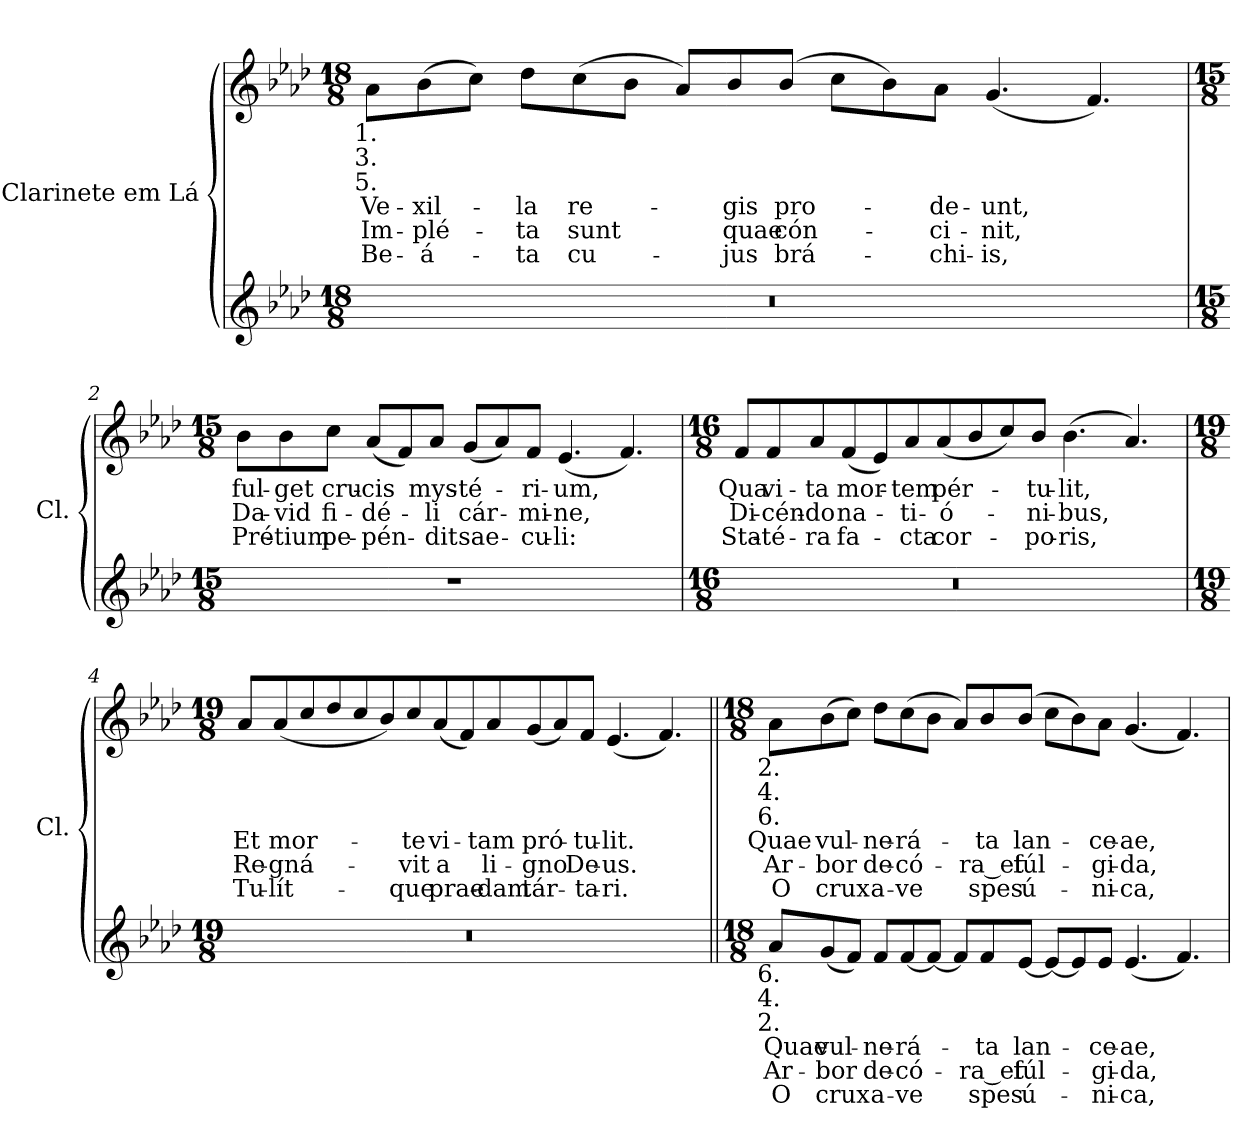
**kern	**text	**text	**text	**kern	**text	**text	**text
*part2	*part2	*part2	*part2	*part1	*part1	*part1	*part1
*staff2	*staff2	*staff2	*staff2	*staff1	*staff1	*staff1	*staff1
*I"Clarinete em Lá	*	*	*	*I"Clarinete em Lá	*	*	*
*I'Cl.	*	*	*	*I'Cl.	*	*	*
!!LO:PB:g=z
*clefG2	*	*	*	*clefG2	*	*	*
*ITrd2c3	*	*	*	*ITrd2c3	*	*	*
*k[b-]	*	*	*	*k[b-]	*	*	*
*d:	*	*	*	*d:	*	*	*
*M18/8	*	*	*	*M18/8	*	*	*
*MM66	*	*	*	*MM66	*	*	*
=1	=1	=1	=1	=1	=1	=1	=1
!LO:N:vis=1	!	!	!	!	!	!	!
!	!	!	!	!LO:TX:b:cj:t=1.	!	!	!
!	!	!	!	!LO:TX:b:cj:t=3.	!	!	!
!	!	!	!	!LO:TX:b:cj:t=5.	!	!	!
!	!	!	!	!	!LO:LY:b:color=#000000	!LO:LY:b:color=#000000	!LO:LY:b:color=#000000
4%9r	.	.	.	8fi\L	Ve-	Im-	Be-
!	!	!	!	!	!LO:LY:b:color=#000000	!LO:LY:b:color=#000000	!LO:LY:b:color=#000000
.	.	.	.	(8gi\	-xil-	-plé-	-á-
.	.	.	.	8ai\J)	.	.	.
!	!	!	!	!	!LO:LY:b:color=#000000	!LO:LY:b:color=#000000	!LO:LY:b:color=#000000
.	.	.	.	8b-i\L	-la	-ta	-ta
!	!	!	!	!	!LO:LY:b:color=#000000	!LO:LY:b:color=#000000	!LO:LY:b:color=#000000
.	.	.	.	(8ai\	re-	sunt	cu-
.	.	.	.	8gi\J	.	.	.
.	.	.	.	8fi/L)	.	.	.
!	!	!	!	!	!LO:LY:b:color=#000000	!LO:LY:b:color=#000000	!LO:LY:b:color=#000000
.	.	.	.	8gi/	-gis	quae	-jus
!	!	!	!	!	!LO:LY:b:color=#000000	!LO:LY:b:color=#000000	!LO:LY:b:color=#000000
.	.	.	.	(8gi/J	pro-	cón-	brá-
.	.	.	.	8ai\L	.	.	.
.	.	.	.	8gi\)	.	.	.
!	!	!	!	!	!LO:LY:b:color=#000000	!LO:LY:b:color=#000000	!LO:LY:b:color=#000000
.	.	.	.	8fi\J	-de-	-ci-	-chi-
!	!	!	!	!	!LO:LY:b:color=#000000	!LO:LY:b:color=#000000	!LO:LY:b:color=#000000
.	.	.	.	(4.ei/	-unt,	-nit,	-is,
.	.	.	.	4.di/)	.	.	.
=2'	=2'	=2'	=2'	=2'	=2'	=2'	=2'
*M15/8	*	*	*	*M15/8	*	*	*
!LO:N:vis=1	!	!	!	!	!	!	!
!	!	!	!	!	!LO:LY:b:color=#000000	!LO:LY:b:color=#000000	!LO:LY:b:color=#000000
1...r	.	.	.	8gi\L	ful-	Da-	Pré-
!	!	!	!	!	!LO:LY:b:color=#000000	!LO:LY:b:color=#000000	!LO:LY:b:color=#000000
.	.	.	.	8gi\	-get	-vid	-tium
!	!	!	!	!	!LO:LY:b:color=#000000	!LO:LY:b:color=#000000	!LO:LY:b:color=#000000
.	.	.	.	8ai\J	cru-	fi-	pe-
!	!	!	!	!	!LO:LY:b:color=#000000	!LO:LY:b:color=#000000	!LO:LY:b:color=#000000
.	.	.	.	(8fi/L	-cis	-dé-	-pén-
.	.	.	.	8di/)	.	.	.
!	!	!	!	!	!LO:LY:b:color=#000000	!LO:LY:b:color=#000000	!LO:LY:b:color=#000000
.	.	.	.	8fi/J	mys-	-li	-dit
!	!	!	!	!	!LO:LY:b:color=#000000	!LO:LY:b:color=#000000	!LO:LY:b:color=#000000
.	.	.	.	(8ei/L	-té-	cár-	sae-
.	.	.	.	8fi/)	.	.	.
!	!	!	!	!	!LO:LY:b:color=#000000	!LO:LY:b:color=#000000	!LO:LY:b:color=#000000
.	.	.	.	8di/J	-ri-	-mi-	-cu-
!	!	!	!	!	!LO:LY:b:color=#000000	!LO:LY:b:color=#000000	!LO:LY:b:color=#000000
.	.	.	.	(4.ci/	-um,	-ne,	-li:
.	.	.	.	4.di/)	.	.	.
!!LO:LB:g=z
=3	=3	=3	=3	=3	=3	=3	=3
*M16/8	*	*	*	*M16/8	*	*	*
!LO:N:vis=1	!	!	!	!	!	!	!
!	!	!	!	!	!LO:LY:b:color=#000000	!LO:LY:b:color=#000000	!LO:LY:b:color=#000000
0r	.	.	.	8di/L	Qua	Di-	Sta-
!	!	!	!	!	!LO:LY:b:color=#000000	!LO:LY:b:color=#000000	!LO:LY:b:color=#000000
.	.	.	.	8di/	vi-	-cén-	-té-
!	!	!	!	!	!LO:LY:b:color=#000000	!LO:LY:b:color=#000000	!LO:LY:b:color=#000000
.	.	.	.	8fi/	-ta	-do	-ra
!	!	!	!	!	!LO:LY:b:color=#000000	!LO:LY:b:color=#000000	!LO:LY:b:color=#000000
.	.	.	.	(8di/	mor-	na-	fa-
.	.	.	.	8ci/)	.	.	.
!	!	!	!	!	!LO:LY:b:color=#000000	!LO:LY:b:color=#000000	!LO:LY:b:color=#000000
.	.	.	.	8fi/	-tem	-ti-	-cta
!	!	!	!	!	!LO:LY:b:color=#000000	!LO:LY:b:color=#000000	!LO:LY:b:color=#000000
.	.	.	.	(8fi/	pér-	-ó-	cor-
.	.	.	.	8gi/	.	.	.
.	.	.	.	8ai/)	.	.	.
!	!	!	!	!	!LO:LY:b:color=#000000	!LO:LY:b:color=#000000	!LO:LY:b:color=#000000
.	.	.	.	8gi/J	-tu-	-ni-	-po-
!	!	!	!	!	!LO:LY:b:color=#000000	!LO:LY:b:color=#000000	!LO:LY:b:color=#000000
.	.	.	.	(4.gi\	-lit,	-bus,	-ris,
.	.	.	.	4.fi/)	.	.	.
=4'	=4'	=4'	=4'	=4'	=4'	=4'	=4'
*M19/8	*	*	*	*M19/8	*	*	*
!LO:N:vis=1	!	!	!	!	!	!	!
!	!	!	!	!	!LO:LY:b:color=#000000	!LO:LY:b:color=#000000	!LO:LY:b:color=#000000
8%19r	.	.	.	8fi/L	Et	Re-	Tu-
!	!	!	!	!	!LO:LY:b:color=#000000	!LO:LY:b:color=#000000	!LO:LY:b:color=#000000
.	.	.	.	(8fi/	mor-	-gná-	-lít-
.	.	.	.	8ai/	.	.	.
.	.	.	.	8b-i/	.	.	.
.	.	.	.	8ai/	.	.	.
.	.	.	.	8gi/)	.	.	.
!	!	!	!	!	!LO:LY:b:color=#000000	!LO:LY:b:color=#000000	!LO:LY:b:color=#000000
.	.	.	.	8ai/	-te	-vit	-que
!	!	!	!	!	!LO:LY:b:color=#000000	!LO:LY:b:color=#000000	!LO:LY:b:color=#000000
.	.	.	.	(8fi/	vi-	a	prae-
.	.	.	.	8di/)	.	.	.
!	!	!	!	!	!LO:LY:b:color=#000000	!LO:LY:b:color=#000000	!LO:LY:b:color=#000000
.	.	.	.	8fi/	-tam	li-	-dam
!	!	!	!	!	!LO:LY:b:color=#000000	!LO:LY:b:color=#000000	!LO:LY:b:color=#000000
.	.	.	.	(8ei/	pró-	-gno	tár-
.	.	.	.	8fi/)	.	.	.
!	!	!	!	!	!LO:LY:b:color=#000000	!LO:LY:b:color=#000000	!LO:LY:b:color=#000000
.	.	.	.	8di/J	-tu-	De-	-ta-
!	!	!	!	!	!LO:LY:b:color=#000000	!LO:LY:b:color=#000000	!LO:LY:b:color=#000000
.	.	.	.	(4.ci/	-lit.	-us.	-ri.
.	.	.	.	4.di/)	.	.	.
!!LO:LB:g=z
=5||	=5||	=5||	=5||	=5||	=5||	=5||	=5||
*M18/8	*	*	*	*M18/8	*	*	*
!	!LO:LY:b:color=#000000	!LO:LY:b:color=#000000	!LO:LY:b:color=#000000	!	!	!	!
!	!	!	!	!LO:TX:b:cj:t=2.	!	!	!
!	!	!	!	!LO:TX:b:cj:t=4.	!	!	!
!	!	!	!	!LO:TX:b:cj:t=6.	!	!	!
!LO:TX:b:cj:t=6.	!	!	!	!	!	!	!
!LO:TX:b:cj:t=4.	!	!	!	!	!	!	!
!LO:TX:b:cj:t=2.	!	!	!	!	!	!	!
!	!	!	!	!	!LO:LY:b:color=#000000	!LO:LY:b:color=#000000	!LO:LY:b:color=#000000
8fi/L	Quae	Ar-	O	8fi\L	Quae	Ar-	O
!	!LO:LY:b:color=#000000	!LO:LY:b:color=#000000	!LO:LY:b:color=#000000	!	!	!	!
!	!	!	!	!	!LO:LY:b:color=#000000	!LO:LY:b:color=#000000	!LO:LY:b:color=#000000
(8ei/	vul-	-bor	crux	(8gi\	vul-	-bor	crux
8di/J)	.	.	.	8ai\J)	.	.	.
!	!LO:LY:b:color=#000000	!LO:LY:b:color=#000000	!LO:LY:b:color=#000000	!	!	!	!
!	!	!	!	!	!LO:LY:b:color=#000000	!LO:LY:b:color=#000000	!LO:LY:b:color=#000000
8di/L	-ne-	de-	a-	8b-i\L	-ne-	de-	a-
!	!LO:LY:b:color=#000000	!LO:LY:b:color=#000000	!LO:LY:b:color=#000000	!	!	!	!
!	!	!	!	!	!LO:LY:b:color=#000000	!LO:LY:b:color=#000000	!LO:LY:b:color=#000000
[<8di/	-rá-	-có-	-ve	(8ai\	-rá-	-có-	-ve
8di/J_<	.	.	.	8gi\J	.	.	.
8di/L]	.	.	.	8fi/L)	.	.	.
!	!LO:LY:b:color=#000000	!LO:LY:b:color=#000000	!LO:LY:b:color=#000000	!	!	!	!
!	!	!	!	!	!LO:LY:b:color=#000000	!LO:LY:b:color=#000000	!LO:LY:b:color=#000000
8di/	-ta	-ra_et	spes	8gi/	-ta	-ra_et	spes
!	!LO:LY:b:color=#000000	!LO:LY:b:color=#000000	!LO:LY:b:color=#000000	!	!	!	!
!	!	!	!	!	!LO:LY:b:color=#000000	!LO:LY:b:color=#000000	!LO:LY:b:color=#000000
[<8ci/J	lan-	fúl-	ú-	(8gi/J	lan-	fúl-	ú-
8ci/L_<	.	.	.	8ai\L	.	.	.
8ci/]	.	.	.	8gi\)	.	.	.
!	!LO:LY:b:color=#000000	!LO:LY:b:color=#000000	!LO:LY:b:color=#000000	!	!	!	!
!	!	!	!	!	!LO:LY:b:color=#000000	!LO:LY:b:color=#000000	!LO:LY:b:color=#000000
8ci/J	-ce-	-gi-	-ni-	8fi\J	-ce-	-gi-	-ni-
!	!LO:LY:b:color=#000000	!LO:LY:b:color=#000000	!LO:LY:b:color=#000000	!	!	!	!
!	!	!	!	!	!LO:LY:b:color=#000000	!LO:LY:b:color=#000000	!LO:LY:b:color=#000000
(4.ci/	-ae,	-da,	-ca,	(4.ei/	-ae,	-da,	-ca,
4.di/)	.	.	.	4.di/)	.	.	.
='	='	='	='	='	='	='	='
*-	*-	*-	*-	*-	*-	*-	*-
